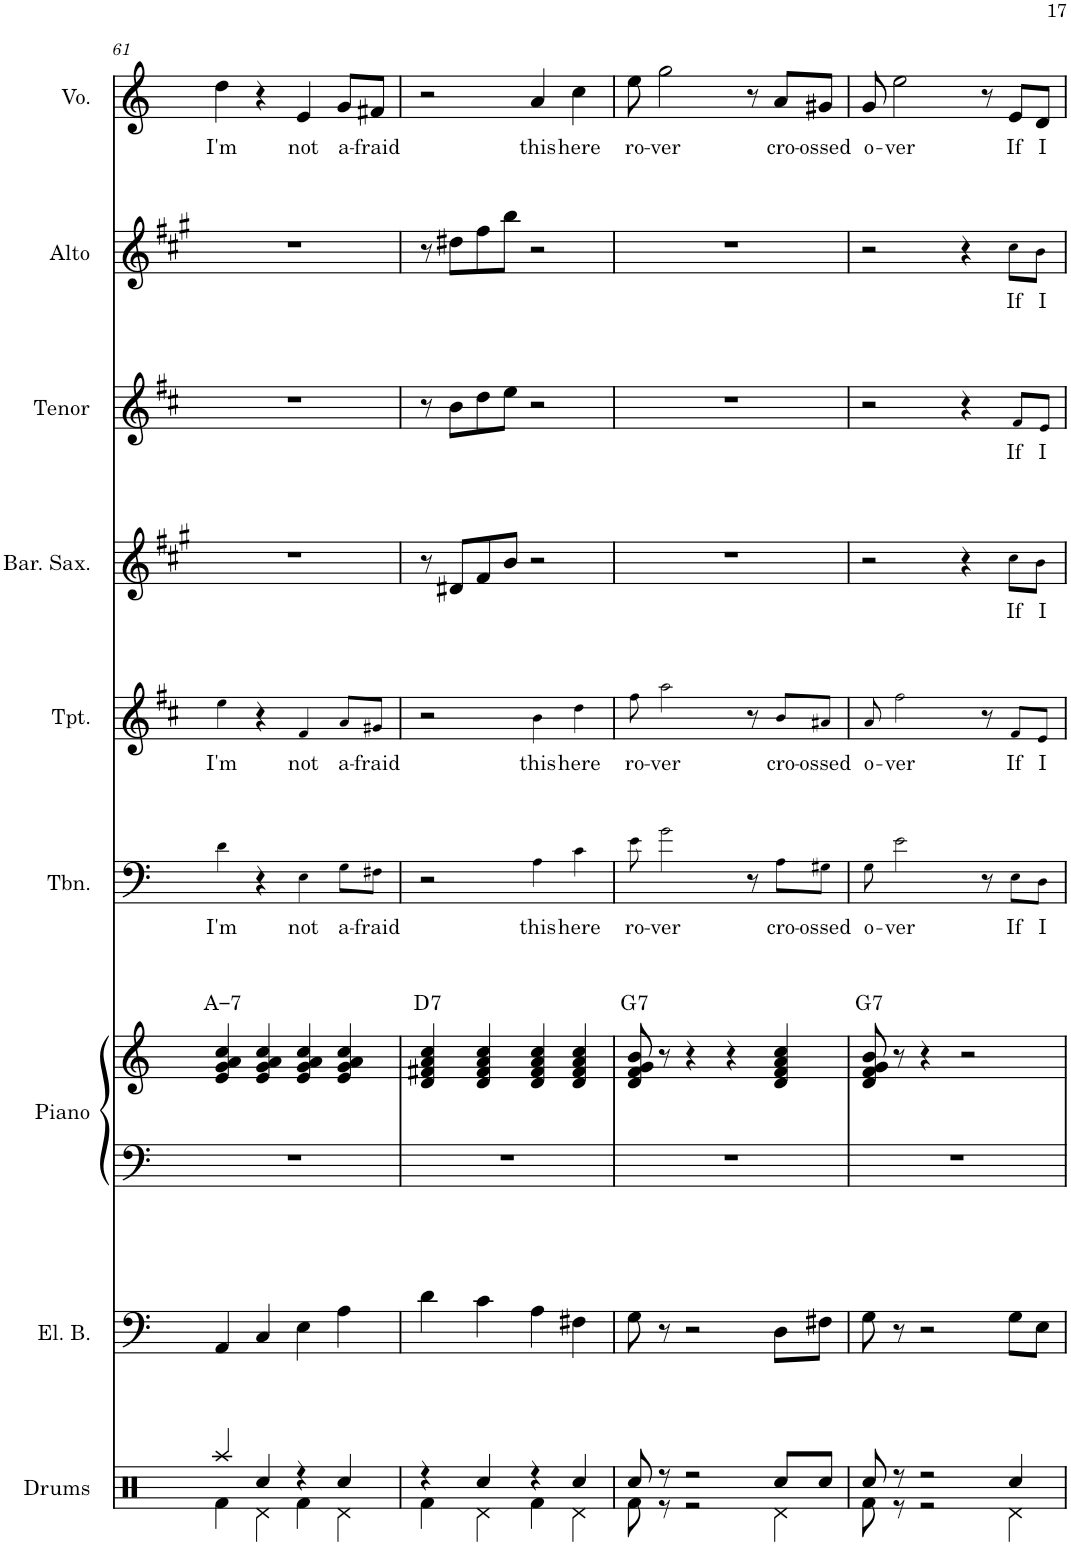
**kern	**kern	**kern	**kern	**harte	**kern	**text	**kern	**text	**kern	**text	**kern	**text	**kern	**text	**kern	**text
*part9	*part8	*part7	*part7	*part7	*part6	*part6	*part5	*part5	*part4	*part4	*part3	*part3	*part2	*part2	*part1	*part1
*staff10	*staff9	*staff8	*staff7	*	*staff6	*staff6	*staff5	*staff5	*staff4	*staff4	*staff3	*staff3	*staff2	*staff2	*staff1	*staff1
*I"Drums	*I"Electric Bass	*I"Piano	*	*	*I"Trombone	*	*I"Trumpet	*	*I"Baritone Saxophone	*	*I"Tenor Sax	*	*I"Alto Sax	*	*I"Voice	*
*I'Drums	*I'El. B.	*I'Piano	*	*	*I'Tbn.	*	*I'Tpt.	*	*I'Bar. Sax.	*	*I'Tenor	*	*I'Alto	*	*I'Vo.	*
!!LO:PB:g=z
*clefX	*clefF4	*clefF4	*clefG2	*	*clefF4	*	*clefG2	*	*clefG2	*	*clefG2	*	*clefG2	*	*clefG2	*
*	*Trd7c12	*	*	*	*	*	*Trd1c2	*	*Trd12c21	*	*Trd8c14	*	*Trd5c9	*	*	*
*k[]	*k[]	*k[]	*k[]	*	*k[]	*	*k[f#c#]	*	*k[f#c#g#]	*	*k[f#c#]	*	*k[f#c#g#]	*	*k[]	*
*M4/4	*M4/4	*M4/4	*M4/4	*	*M4/4	*	*M4/4	*	*M4/4	*	*M4/4	*	*M4/4	*	*M4/4	*
=61	=61	=61	=61	=61	=61	=61	=61	=61	=61	=61	=61	=61	=61	=61	=61	=61
*^	*	*	*	*	*	*	*	*	*	*	*	*	*	*	*	*
!	!	!	!	!	!LO:H:kt=7	!	!LO:LY:b	!	!LO:LY:b	!	!	!	!	!	!	!	!LO:LY:b
4Raa/	4Rf\	4AA/	1r	4e/ 4g/ 4a/ 4cc/	A:min7	4d\	I'm	4ee\	I'm	1r	.	1r	.	1r	.	4dd\	I'm
4Rcc/	4Rd\	4C/	.	4e/ 4g/ 4a/ 4cc/	.	4r	.	4r	.	.	.	.	.	.	.	4r	.
!	!	!	!	!	!	!	!LO:LY:b	!	!LO:LY:b	!	!	!	!	!	!	!	!LO:LY:b
4r	4Rf\	4E\	.	4e/ 4g/ 4a/ 4cc/	.	4E\	not	4f#/	not	.	.	.	.	.	.	4e/	not
!	!	!	!	!	!	!	!LO:LY:b	!	!LO:LY:b	!	!	!	!	!	!	!	!LO:LY:b
4Rcc/	4Rd\	4A\	.	4e/ 4g/ 4a/ 4cc/	.	8G\L	a-	8a/L	a-	.	.	.	.	.	.	8g/L	a-
!	!	!	!	!	!	!	!LO:LY:b	!	!LO:LY:b	!	!	!	!	!	!	!	!LO:LY:b
.	.	.	.	.	.	8F#X\J	-fraid	8g#X/J	-fraid	.	.	.	.	.	.	8f#X/J	-fraid
=62	=62	=62	=62	=62	=62	=62	=62	=62	=62	=62	=62	=62	=62	=62	=62	=62	=62
!	!	!	!	!	!LO:H:kt=7	!	!	!	!	!	!	!	!	!	!	!	!
4r	4Rf\	4d\	1r	4d/ 4f#X/ 4a/ 4cc/	D:7	2r	.	2r	.	8r	.	8r	.	8r	.	2r	.
.	.	.	.	.	.	.	.	.	.	8d#X/L	.	8b\L	.	8dd#X\L	.	.	.
4Rcc/	4Rd\	4c\	.	4d/ 4f#/ 4a/ 4cc/	.	.	.	.	.	8f#/	.	8dd\	.	8ff#\	.	.	.
.	.	.	.	.	.	.	.	.	.	8b/J	.	8ee\J	.	8bb\J	.	.	.
!	!	!	!	!	!	!	!LO:LY:b	!	!LO:LY:b	!	!	!	!	!	!	!	!LO:LY:b
4r	4Rf\	4A\	.	4d/ 4f#/ 4a/ 4cc/	.	4A\	this	4b\	this	2r	.	2r	.	2r	.	4a/	this
!	!	!	!	!	!	!	!LO:LY:b	!	!LO:LY:b	!	!	!	!	!	!	!	!LO:LY:b
4Rcc/	4Rd\	4F#X\	.	4d/ 4f#/ 4a/ 4cc/	.	4c\	here	4dd\	here	.	.	.	.	.	.	4cc\	here
=63	=63	=63	=63	=63	=63	=63	=63	=63	=63	=63	=63	=63	=63	=63	=63	=63	=63
!	!	!	!	!	!LO:H:kt=7	!	!LO:LY:b	!	!LO:LY:b	!	!	!	!	!	!	!	!LO:LY:b
8Rcc/	8Rf\	8G\	1r	8d/ 8f/ 8g/ 8b/	G:7	8e\	ro-	8ff#\	ro-	1r	.	1r	.	1r	.	8ee\	ro-
!	!	!	!	!	!	!	!LO:LY:b	!	!LO:LY:b	!	!	!	!	!	!	!	!LO:LY:b
8r	8r	8r	.	8r	.	2g\	-ver	2aa\	-ver	.	.	.	.	.	.	2gg\	-ver
2r	2r	2r	.	4r	.	.	.	.	.	.	.	.	.	.	.	.	.
.	.	.	.	4r	.	.	.	.	.	.	.	.	.	.	.	.	.
.	.	.	.	.	.	8r	.	8r	.	.	.	.	.	.	.	8r	.
!	!	!	!	!	!	!	!LO:LY:b	!	!LO:LY:b	!	!	!	!	!	!	!	!LO:LY:b
8Rcc/L	4Rd\	8D\L	.	4d/ 4f/ 4a/ 4cc/	.	8A\L	cro-	8b/L	cro-	.	.	.	.	.	.	8a/L	cro-
!	!	!	!	!	!	!	!LO:LY:b	!	!LO:LY:b	!	!	!	!	!	!	!	!LO:LY:b
8Rcc/J	.	8F#X\J	.	.	.	8G#X\J	-ossed	8a#X/J	-ossed	.	.	.	.	.	.	8g#X/J	-ossed
=64	=64	=64	=64	=64	=64	=64	=64	=64	=64	=64	=64	=64	=64	=64	=64	=64	=64
!	!	!	!	!	!LO:H:kt=7	!	!LO:LY:b	!	!LO:LY:b	!	!	!	!	!	!	!	!LO:LY:b
8Rcc/	8Rf\	8G\	1r	8d/ 8f/ 8g/ 8b/	G:7	8G\	o-	8a/	o-	2r	.	2r	.	2r	.	8g/	o-
!	!	!	!	!	!	!	!LO:LY:b	!	!LO:LY:b	!	!	!	!	!	!	!	!LO:LY:b
8r	8r	8r	.	8r	.	2e\	-ver	2ff#\	-ver	.	.	.	.	.	.	2ee\	-ver
2r	2r	2r	.	4r	.	.	.	.	.	.	.	.	.	.	.	.	.
.	.	.	.	2r	.	.	.	.	.	4r	.	4r	.	4r	.	.	.
.	.	.	.	.	.	8r	.	8r	.	.	.	.	.	.	.	8r	.
!	!	!	!	!	!	!	!LO:LY:b	!	!LO:LY:b	!	!LO:LY:b	!	!LO:LY:b	!	!LO:LY:b	!	!LO:LY:b
4Rcc/	4Rd\	8G\L	.	.	.	8E\L	If	8f#/L	If	8cc#\L	If	8f#/L	If	8cc#\L	If	8e/L	If
!	!	!	!	!	!	!	!LO:LY:b	!	!LO:LY:b	!	!LO:LY:b	!	!LO:LY:b	!	!LO:LY:b	!	!LO:LY:b
.	.	8E\J	.	.	.	8D\J	I	8e/J	I	8b\J	I	8e/J	I	8b\J	I	8d/J	I
*v	*v	*	*	*	*	*	*	*	*	*	*	*	*	*	*	*	*
=	=	=	=	=	=	=	=	=	=	=	=	=	=	=	=	=
*-	*-	*-	*-	*-	*-	*-	*-	*-	*-	*-	*-	*-	*-	*-	*-	*-
